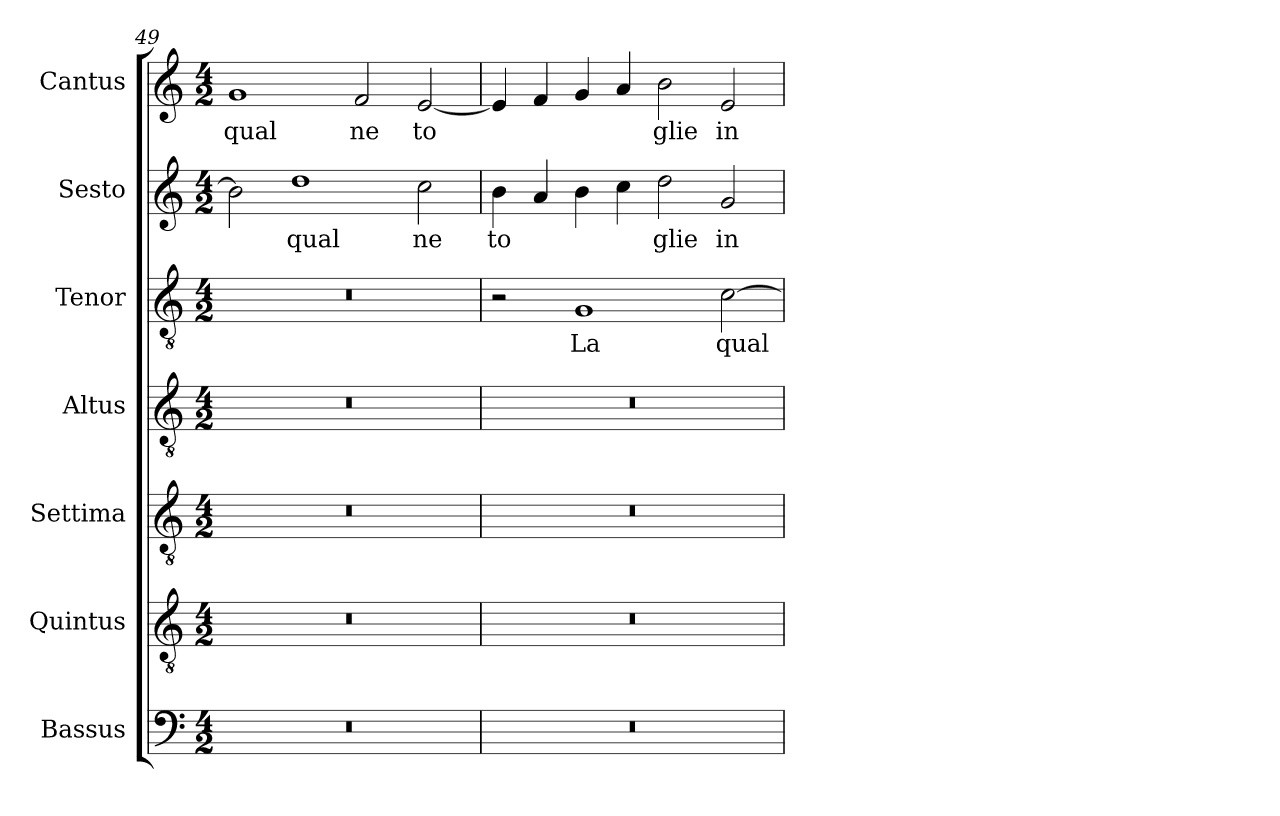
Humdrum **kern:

**kern	**kern	**kern	**kern	**kern	**text	**kern	**text	**kern	**text
*part7	*part6	*part5	*part4	*part3	*part3	*part2	*part2	*part1	*part1
*staff7	*staff6	*staff5	*staff4	*staff3	*staff3	*staff2	*staff2	*staff1	*staff1
*I"Bassus	*I"Quintus	*I"Settima	*I"Altus	*I"Tenor	*	*I"Sesto	*	*I"Cantus	*
*clefF4	*clefGv2	*clefGv2	*clefGv2	*clefGv2	*	*clefG2	*	*clefG2	*
*	*k[]	*k[]	*	*	*	*	*	*	*
*	*C:	*C:	*	*	*	*	*	*	*
*M4/2	*M4/2	*M4/2	*M4/2	*M4/2	*	*M4/2	*	*M4/2	*
=49	=49	=49	=49	=49	=49	=49	=49	=49	=49
!	!	!	!	!	!	!	!	!	!LO:LY:b:cj
0r	0r	0r	0r	0r	.	2b\]	.	1g	qual
!	!	!	!	!	!	!	!LO:LY:b:cj	!	!
.	.	.	.	.	.	1dd	qual	.	.
!	!	!	!	!	!	!	!	!	!LO:LY:b:cj
.	.	.	.	.	.	.	.	2f/	ne
!	!	!	!	!	!	!	!LO:LY:b:cj	!	!LO:LY:b:cj
.	.	.	.	.	.	2cc\	ne	[<2e/	to
=50	=50	=50	=50	=50	=50	=50	=50	=50	=50
!	!	!	!	!	!	!	!LO:LY:b:cj	!	!
0r	0r	0r	0r	2r	.	4b\	to	4e/]	.
.	.	.	.	.	.	4a/	.	4f/	.
!	!	!	!	!	!LO:LY:b:cj	!	!	!	!
.	.	.	.	1G	La	4b\	.	4g/	.
.	.	.	.	.	.	4cc\	.	4a/	.
!	!	!	!	!	!	!	!LO:LY:b	!	!LO:LY:b
.	.	.	.	.	.	2dd\	glie	2b\	glie
!	!	!	!	!	!LO:LY:b	!	!LO:LY:b	!	!LO:LY:b
.	.	.	.	[>2c\	qual	2g/	in	2e/	in
=	=	=	=	=	=	=	=	=	=
*-	*-	*-	*-	*-	*-	*-	*-	*-	*-
